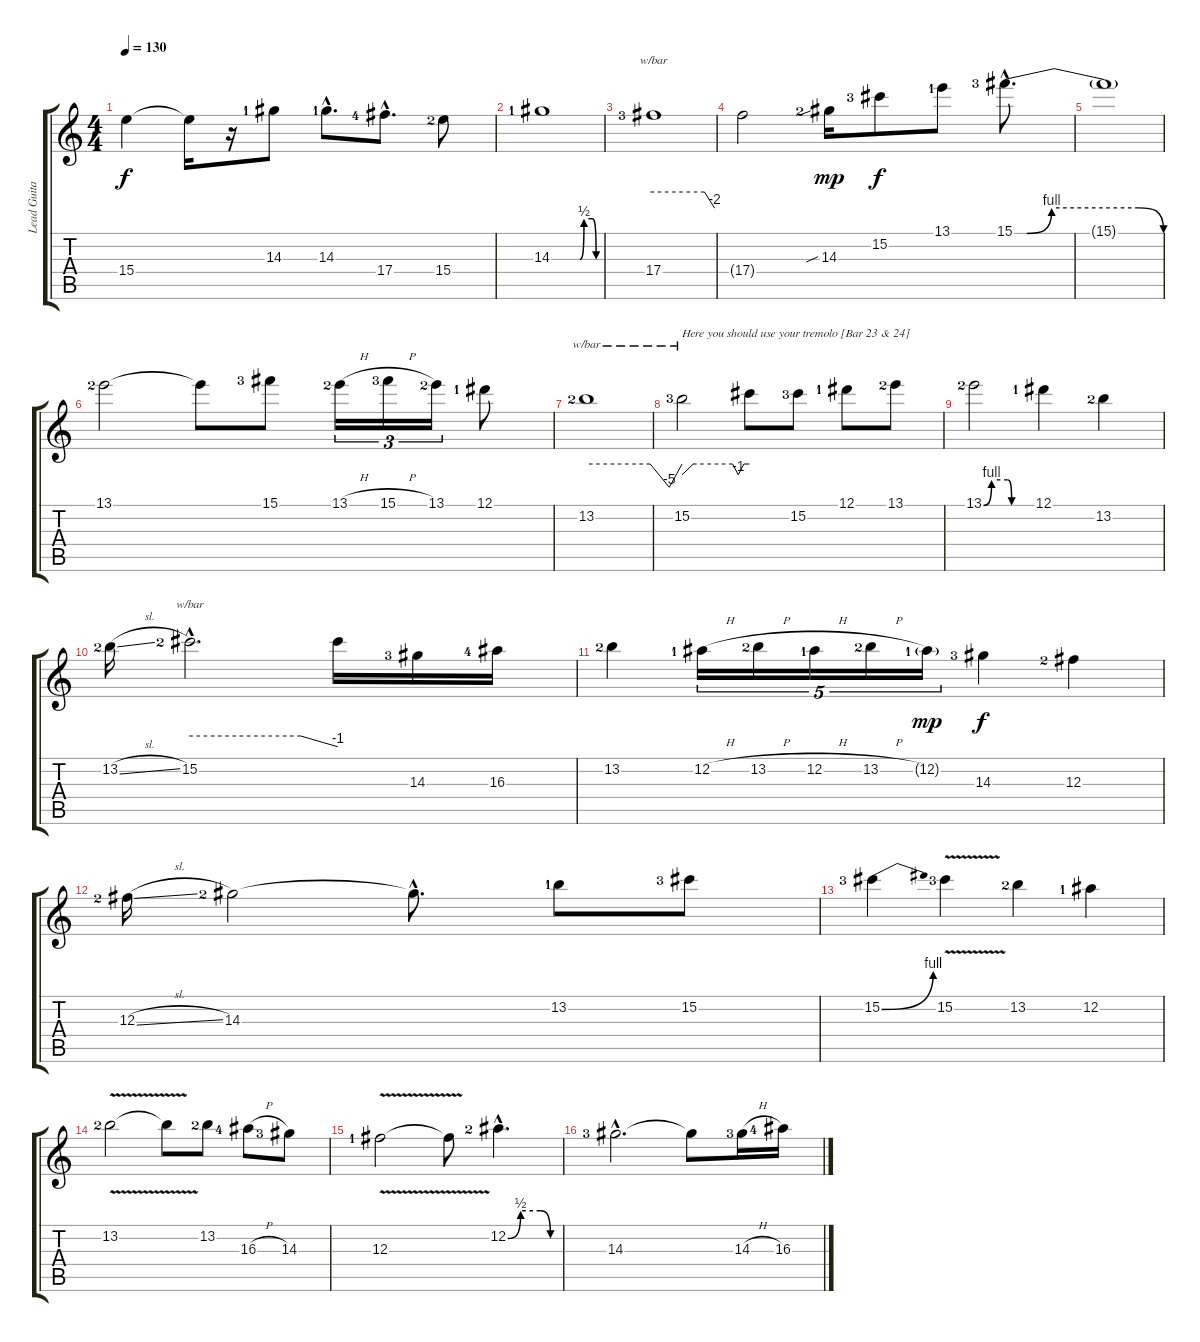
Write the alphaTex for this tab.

\track ("Lead Guitar" "Lead Guita") {instrument overdrivenguitar}
\staff {score tabs}
\tuning (Eb4 Bb3 Gb3 Db3 Ab2 Eb2) {hide}
\ts (4 4)
\tempo 130
\clef g2
\ks c
15.4{t}.4{dy f} 15.4{t}.16 r.16 14.3{lf 2}.8 14.3{hac lf 2}.8{d} 17.4{hac lf 5}.8{d} 15.4{lf 3}.8 |
14.3{be (custom 0 0 35 0 40 2 50 2 55 0 60 0) lf 2}.1 |
17.4{lf 4}.1{tbe (custom default 0 0 50 0 60 -8)} |
17.4{t}.2 14.3{sib lf 3}.16{dy mp} 15.2{lf 4}.8{dy f} 13.1{lf 2}.8 15.1{be (custom 0 0 5 0 15 4 50 4 60 0) hac lf 4}.8{d} |
15.1{t}.1 |
13.1{lf 3}.2 13.1{t}.8 15.1{lf 4}.8 13.1{h lf 3}.16{tu (3 2)} 15.1{h lf 4}.16{tu (3 2)} 13.1{lf 3}.16{tu (3 2)} 12.1{lf 2}.8 |
13.2{lf 3}.1{tbe (custom default 0 0 40 0 52 -20 60 0)} |
15.2{lf 4}.2{tbe (custom default 0 -4 10 0 45 0 50 -4 55 0 60 0) txt "Here you should use your tremolo [Bar 23 & 24]"} 15.2{t}.8 15.2{lf 4}.8 12.1{lf 2}.8 13.1{lf 3}.8 |
13.1{be (custom 0 0 10 4 30 4 35 0 60 0) lf 3}.2 12.1{lf 2}.4 13.2{lf 3}.4 |
13.2{sl lf 3}.16 15.2{hac lf 3}.2{d tbe (custom default 0 0 45 0 60 -4)} 15.2{t}.16 14.3{lf 4}.16 16.3{lf 5}.16 |
13.2{lf 3}.4 12.2{h lf 2}.16{tu (5 4)} 13.2{h lf 3}.16{tu (5 4)} 12.2{h lf 2}.16{tu (5 4)} 13.2{h lf 3}.16{tu (5 4)} 12.2{g lf 2}.16{tu (5 4) dy mp} 14.3{lf 4}.4{dy f} 12.3{lf 3}.4 |
12.3{sl lf 3}.16 14.3{lf 3}.2 14.3{hac t}.8{d} 13.2{lf 2}.8 15.2{lf 4}.8 |
15.2{be (bend 0 0 60 4) lf 4}.4 15.2{v lf 4}.4 13.2{lf 3}.4 12.2{lf 2}.4 |
13.2{v lf 3}.2 13.2{t}.8 13.2{lf 3}.8 16.3{h lf 5}.8 14.3{lf 4}.8 |
12.3{v lf 2}.2 12.3{t}.8 12.2{be (custom 0 0 15 2 38 2 50 0 60 0) hac lf 3}.4{d} |
14.3{hac lf 4}.2{d} 14.3{t}.8 14.3{h lf 4}.16 16.3{lf 5}.16
